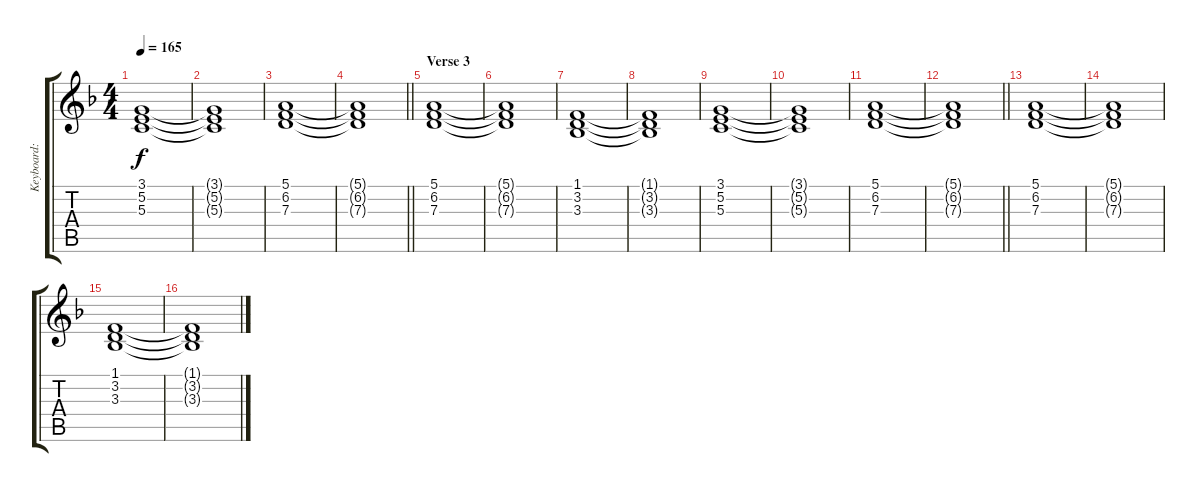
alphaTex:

\track ("Keyboard: Manuel Schallinger" "Keyboard: ") {instrument stringensemble1}
\staff {score tabs}
\tuning (E4 B3 G3 D3 A2 E2) {hide}
\ts (4 4)
\tempo 165
\clef g2
\ks dminor
(3.1 5.2 5.3).1{dy f} |
(3.1{t} 5.2{t} 5.3{t}).1 |
(5.1 6.2 7.3).1 |
\barLineRight lightlight
(5.1{t} 6.2{t} 7.3{t}).1 |
\section ("" "Verse 3")
(5.1 6.2 7.3).1 |
(5.1{t} 6.2{t} 7.3{t}).1 |
(1.1 3.2 3.3).1 |
(1.1{t} 3.2{t} 3.3{t}).1 |
(3.1 5.2 5.3).1 |
(3.1{t} 5.2{t} 5.3{t}).1 |
(5.1 6.2 7.3).1 |
\barLineRight lightlight
(5.1{t} 6.2{t} 7.3{t}).1 |
(5.1 6.2 7.3).1 |
(5.1{t} 6.2{t} 7.3{t}).1 |
(1.1 3.2 3.3).1 |
(1.1{t} 3.2{t} 3.3{t}).1
